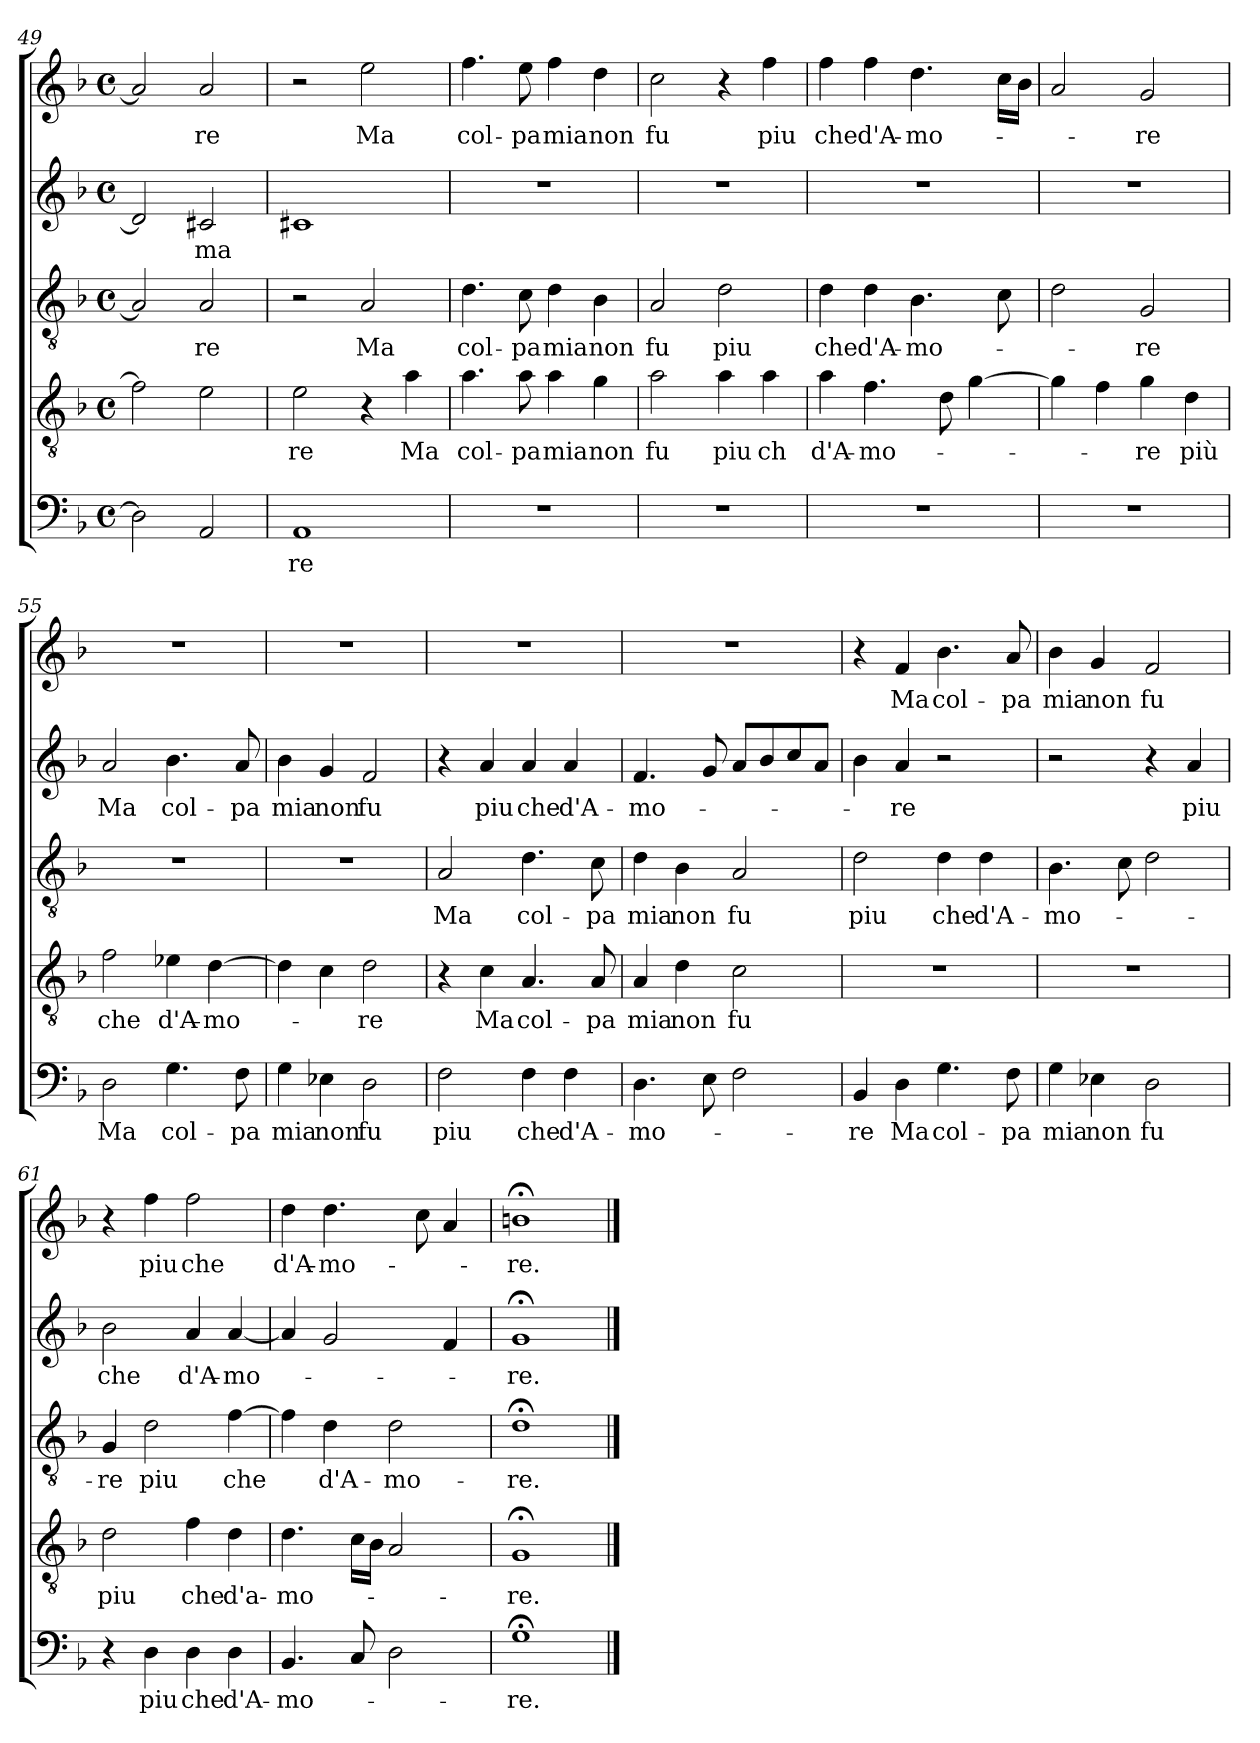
**kern	**text	**kern	**text	**kern	**text	**kern	**text	**kern	**text
*part5	*part5	*part4	*part4	*part3	*part3	*part2	*part2	*part1	*part1
*staff5	*staff5	*staff4	*staff4	*staff3	*staff3	*staff2	*staff2	*staff1	*staff1
*clefF4	*	*clefGv2	*	*clefGv2	*	*clefG2	*	*clefG2	*
*k[b-]	*	*k[b-]	*	*k[b-]	*	*k[b-]	*	*k[b-]	*
*F:	*	*F:	*	*F:	*	*F:	*	*F:	*
*M4/4	*	*M4/4	*	*M4/4	*	*M4/4	*	*M4/4	*
*met(c)	*	*met(c)	*	*met(c)	*	*met(c)	*	*met(c)	*
=49	=49	=49	=49	=49	=49	=49	=49	=49	=49
2D\]	.	2f\]	.	2A/]	.	2d/]	.	2a/]	.
2AA/	.	2e\	.	2A/	-re	2c#X/	-ma	2a/	-re
=50	=50	=50	=50	=50	=50	=50	=50	=50	=50
1AA	-re	2e\	-re	2r	.	1c#X	.	2r	.
.	.	4r	.	2A/	Ma	.	.	2ee\	Ma
.	.	4a\	Ma	.	.	.	.	.	.
=51	=51	=51	=51	=51	=51	=51	=51	=51	=51
1r	.	4.a\	col-	4.d\	col-	1r	.	4.ff\	col-
.	.	8a\	-pa	8c\	-pa	.	.	8ee\	-pa
.	.	4a\	mia	4d\	mia	.	.	4ff\	mia
.	.	4g\	non	4B-\	non	.	.	4dd\	non
!!LO:LB:g=z
=52	=52	=52	=52	=52	=52	=52	=52	=52	=52
1r	.	2a\	fu	2A/	fu	1r	.	2cc\	fu
.	.	4a\	piu	2d\	piu	.	.	4r	.
.	.	4a\	ch	.	.	.	.	4ff\	piu
=53	=53	=53	=53	=53	=53	=53	=53	=53	=53
1r	.	4a\	d'A-	4d\	che	1r	.	4ff\	che
.	.	4.f\	-mo-	4d\	d'A-	.	.	4ff\	d'A-
.	.	.	.	4.B-\	-mo-	.	.	4.dd\	-mo-
.	.	8d\	.	.	.	.	.	.	.
.	.	[4g\	.	.	.	.	.	.	.
.	.	.	.	8c\	.	.	.	16cc\LL	.
.	.	.	.	.	.	.	.	16b-\JJ	.
=54	=54	=54	=54	=54	=54	=54	=54	=54	=54
1r	.	4g\]	.	2d\	.	1r	.	2a/	.
.	.	4f\	.	.	.	.	.	.	.
.	.	4g\	-re	2G/	-re	.	.	2g/	-re
.	.	4d\	più	.	.	.	.	.	.
=55	=55	=55	=55	=55	=55	=55	=55	=55	=55
2D\	Ma	2f\	che	1r	.	2a/	Ma	1r	.
4.G\	col-	4e-X\	d'A-	.	.	4.b-\	col-	.	.
.	.	[4d\	-mo-	.	.	.	.	.	.
8F\	-pa	.	.	.	.	8a/	-pa	.	.
=56	=56	=56	=56	=56	=56	=56	=56	=56	=56
4G\	mia	4d\]	.	1r	.	4b-\	mia	1r	.
4E-X\	non	4c\	.	.	.	4g/	non	.	.
2D\	fu	2d\	-re	.	.	2f/	fu	.	.
=57	=57	=57	=57	=57	=57	=57	=57	=57	=57
2F\	piu	4r	.	2A/	Ma	4r	.	1r	.
.	.	4c\	Ma	.	.	4a/	piu	.	.
4F\	che	4.A/	col-	4.d\	col-	4a/	che	.	.
4F\	d'A-	.	.	.	.	4a/	d'A-	.	.
.	.	8A/	-pa	8c\	-pa	.	.	.	.
!!LO:LB:g=z
=58	=58	=58	=58	=58	=58	=58	=58	=58	=58
4.D\	-mo-	4A/	mia	4d\	mia	4.f/	-mo-	1r	.
.	.	4d\	non	4B-\	non	.	.	.	.
8E\	.	.	.	.	.	8g/	.	.	.
2F\	.	2c\	fu	2A/	fu	8a/L	.	.	.
.	.	.	.	.	.	8b-/	.	.	.
.	.	.	.	.	.	8cc/	.	.	.
.	.	.	.	.	.	8a/J	.	.	.
=59	=59	=59	=59	=59	=59	=59	=59	=59	=59
4BB-/	-re	1r	.	2d\	piu	4b-\	.	4r	.
4D\	Ma	.	.	.	.	4a/	-re	4f/	Ma
4.G\	col-	.	.	4d\	che	2r	.	4.b-\	col-
.	.	.	.	4d\	d'A-	.	.	.	.
8F\	-pa	.	.	.	.	.	.	8a/	-pa
=60	=60	=60	=60	=60	=60	=60	=60	=60	=60
4G\	mia	1r	.	4.B-\	-mo-	2r	.	4b-\	mia
4E-X\	non	.	.	.	.	.	.	4g/	non
.	.	.	.	8c\	.	.	.	.	.
2D\	fu	.	.	2d\	.	4r	.	2f/	fu
.	.	.	.	.	.	4a/	piu	.	.
=61	=61	=61	=61	=61	=61	=61	=61	=61	=61
4r	.	2d\	piu	4G/	-re	2b-\	che	4r	.
4D\	piu	.	.	2d\	piu	.	.	4ff\	piu
4D\	che	4f\	che	.	.	4a/	d'A-	2ff\	che
4D\	d'A-	4d\	d'a-	[4f\	che	[4a/	-mo-	.	.
=62	=62	=62	=62	=62	=62	=62	=62	=62	=62
4.BB-/	-mo-	4.d\	-mo-	4f\]	.	4a/]	.	4dd\	d'A-
.	.	.	.	4d\	d'A-	2g/	.	4.dd\	-mo-
8C/	.	16c\LL	.	.	.	.	.	.	.
.	.	16B-\JJ	.	.	.	.	.	.	.
2D\	.	2A/	.	2d\	-mo-	.	.	.	.
.	.	.	.	.	.	.	.	8cc\	.
.	.	.	.	.	.	4f/	.	4a/	.
=63	=63	=63	=63	=63	=63	=63	=63	=63	=63
1G;<	-re.	1G;<	-re.	1d;<	-re.	1g;<	-re.	1bn;<	-re.
==	==	==	==	==	==	==	==	==	==
*-	*-	*-	*-	*-	*-	*-	*-	*-	*-
